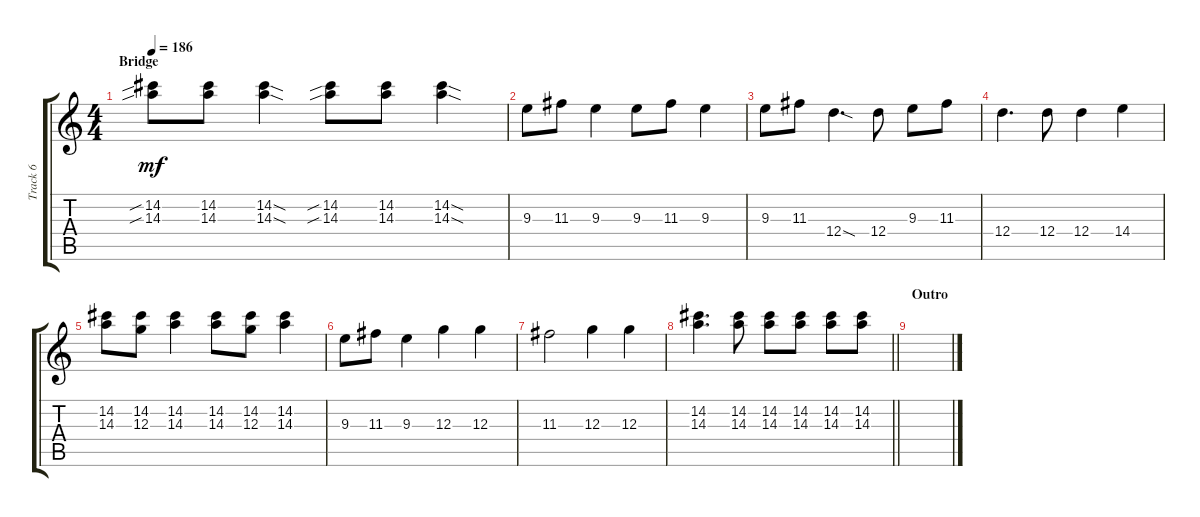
\track ("Track 6" "Track 6") {instrument distortionguitar}
\staff {score tabs}
\tuning (E4 B3 G3 D3 A2 E2) {hide}
\ts (4 4)
\section ("" "Bridge")
\tempo 186
\clef g2
\ks c
(14.2{sib} 14.3{sib}).8{dy mf} (14.2 14.3).8 (14.2{sod} 14.3{sod}).4 (14.2{sib} 14.3{sib}).8 (14.2 14.3).8 (14.2{sod} 14.3{sod}).4 |
9.3.8 11.3.8 9.3.4 9.3.8 11.3.8 9.3.4 |
9.3.8 11.3.8 12.4{sod}.4{d} 12.4.8 9.3.8 11.3.8 |
12.4.4{d} 12.4.8 12.4.4 14.4.4 |
(14.2 14.3).8 (14.2 12.3).8 (14.2 14.3).4 (14.2 14.3).8 (14.2 12.3).8 (14.2 14.3).4 |
9.3.8 11.3.8 9.3.4 12.3.4 12.3.4 |
11.3.2 12.3.4 12.3.4 |
\barLineRight lightlight
(14.2 14.3).4{d} (14.2 14.3).8 (14.2 14.3).8 (14.2 14.3).8 (14.2 14.3).8 (14.2 14.3).8 |
\section ("" "Outro")
